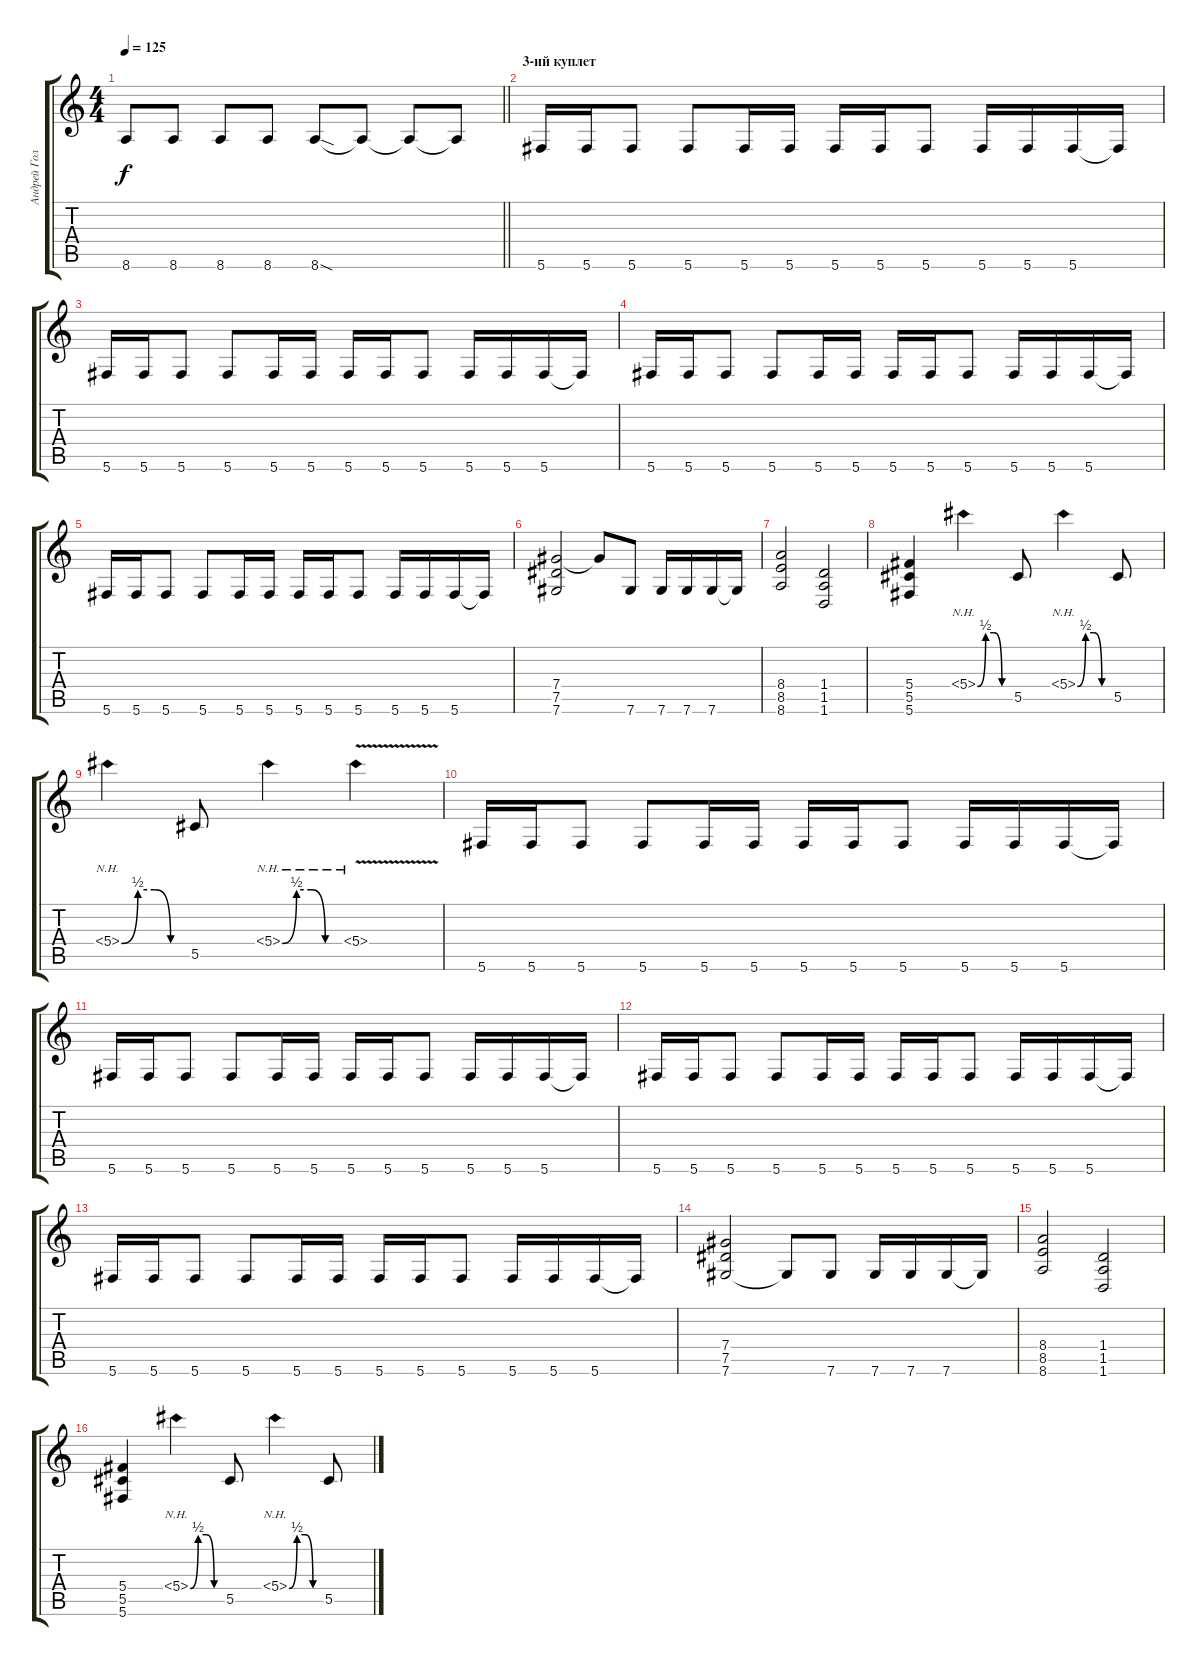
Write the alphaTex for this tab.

\track ("Андрей Голованов-1" "Андрей Гол") {instrument overdrivenguitar}
\staff {score tabs}
\tuning (Eb4 Bb3 Gb3 Db3 Ab2 Db2) {hide}
\ts (4 4)
\tempo 125
\clef g2
\barLineRight lightlight
\ks c
8.6.8{dy f} 8.6.8 8.6.8 8.6.8 8.6{sod}.8 8.6{t}.8 8.6{t}.8 8.6{t}.8 |
\section ("" "3-ий куплет")
5.6.16 5.6.16 5.6.8 5.6.8 5.6.16 5.6.16 5.6.16 5.6.16 5.6.8 5.6.16 5.6.16 5.6.16 5.6{t}.16 |
5.6.16 5.6.16 5.6.8 5.6.8 5.6.16 5.6.16 5.6.16 5.6.16 5.6.8 5.6.16 5.6.16 5.6.16 5.6{t}.16 |
5.6.16 5.6.16 5.6.8 5.6.8 5.6.16 5.6.16 5.6.16 5.6.16 5.6.8 5.6.16 5.6.16 5.6.16 5.6{t}.16 |
5.6.16 5.6.16 5.6.8 5.6.8 5.6.16 5.6.16 5.6.16 5.6.16 5.6.8 5.6.16 5.6.16 5.6.16 5.6{t}.16 |
(7.4 7.5 7.6).2 7.4{t}.8 7.6.8 7.6.16 7.6.16 7.6.16 7.6{t}.16 |
(8.4 8.5 8.6).2 (1.4 1.5 1.6).2 |
(5.4 5.5 5.6).4 5.4{be (custom 0 0 15 2 30 2 45 0 60 0) nh}.4 5.5.8 5.4{be (custom 0 0 15 2 30 2 45 0 60 0) nh}.4 5.5.8 |
5.4{be (custom 0 0 15 2 30 2 45 0 60 0) nh}.4 5.5.8 5.4{be (custom 0 0 15 2 30 2 45 0 60 0) nh}.4 5.4{nh v}.4 |
5.6.16 5.6.16 5.6.8 5.6.8 5.6.16 5.6.16 5.6.16 5.6.16 5.6.8 5.6.16 5.6.16 5.6.16 5.6{t}.16 |
5.6.16 5.6.16 5.6.8 5.6.8 5.6.16 5.6.16 5.6.16 5.6.16 5.6.8 5.6.16 5.6.16 5.6.16 5.6{t}.16 |
5.6.16 5.6.16 5.6.8 5.6.8 5.6.16 5.6.16 5.6.16 5.6.16 5.6.8 5.6.16 5.6.16 5.6.16 5.6{t}.16 |
5.6.16 5.6.16 5.6.8 5.6.8 5.6.16 5.6.16 5.6.16 5.6.16 5.6.8 5.6.16 5.6.16 5.6.16 5.6{t}.16 |
(7.4 7.5 7.6).2 7.6{t}.8 7.6.8 7.6.16 7.6.16 7.6.16 7.6{t}.16 |
(8.4 8.5 8.6).2 (1.4 1.5 1.6).2 |
(5.4 5.5 5.6).4 5.4{be (custom 0 0 15 2 30 2 45 0 60 0) nh}.4 5.5.8 5.4{be (custom 0 0 15 2 30 2 45 0 60 0) nh}.4 5.5.8
